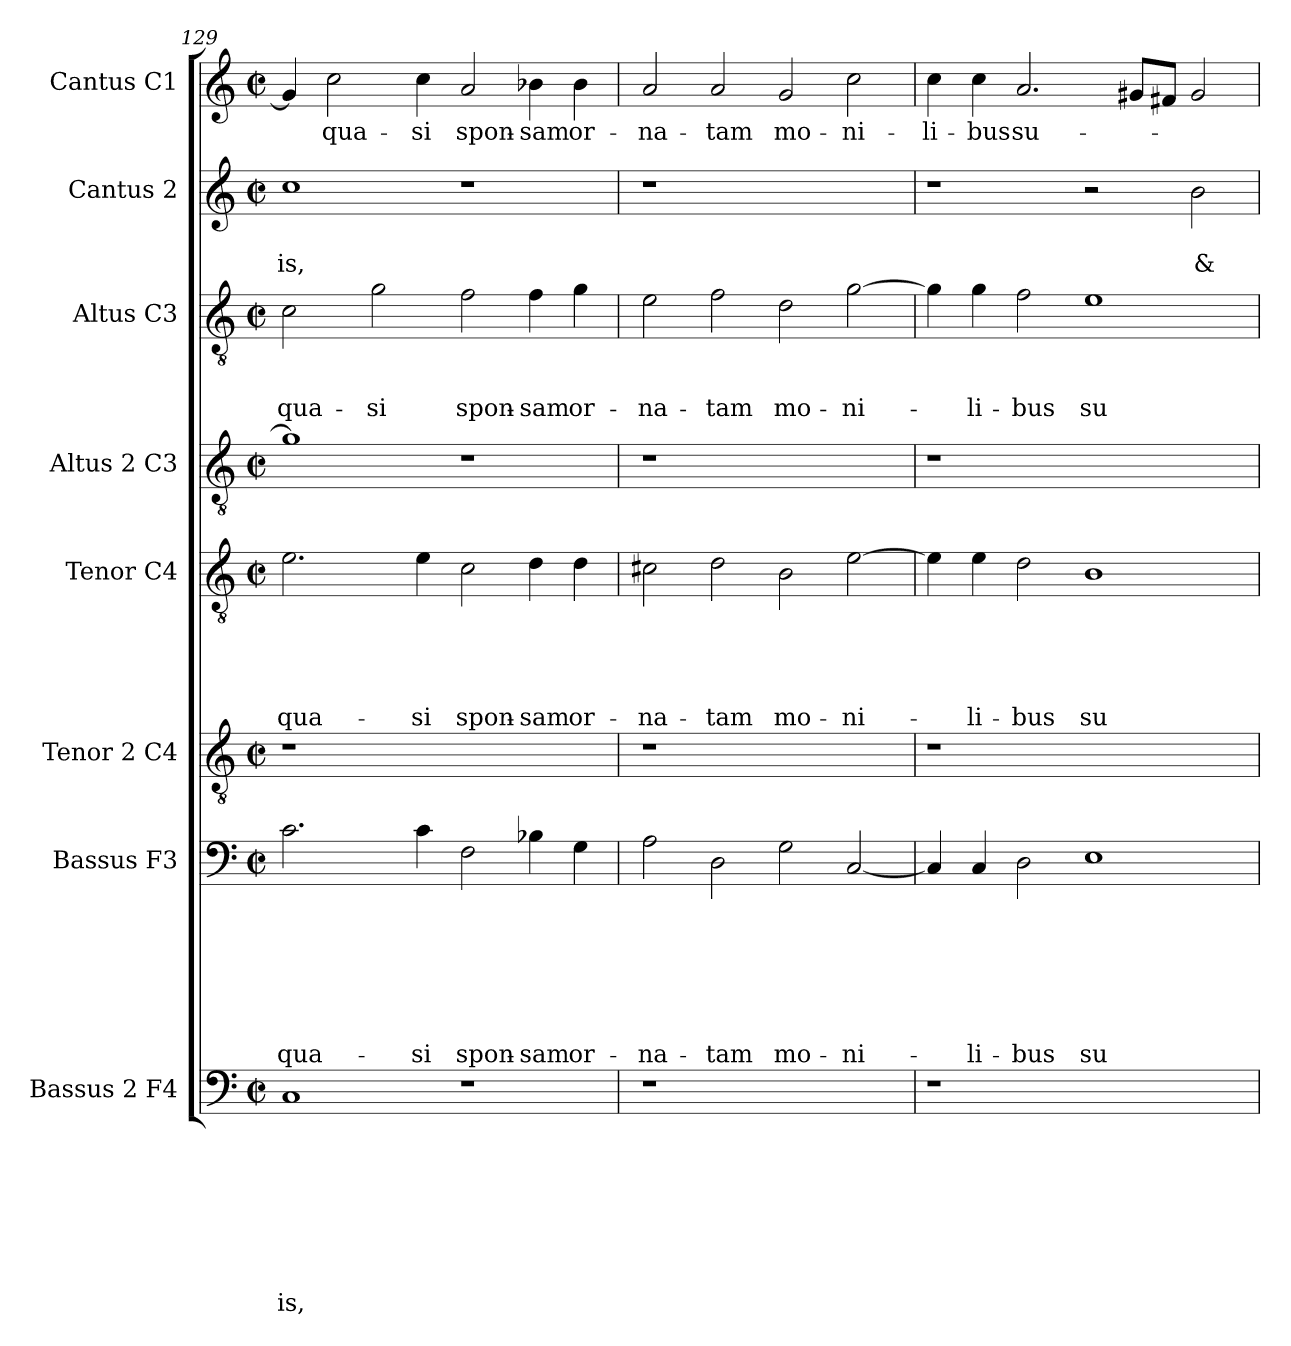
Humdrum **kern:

**kern	**text	**text	**text	**text	**text	**text	**text	**text	**kern	**text	**text	**text	**text	**text	**text	**text	**kern	**kern	**text	**text	**text	**text	**text	**kern	**kern	**text	**text	**text	**kern	**text	**text	**kern	**text
*part8	*part8	*part8	*part8	*part8	*part8	*part8	*part8	*part8	*part7	*part7	*part7	*part7	*part7	*part7	*part7	*part7	*part6	*part5	*part5	*part5	*part5	*part5	*part5	*part4	*part3	*part3	*part3	*part3	*part2	*part2	*part2	*part1	*part1
*staff8	*staff8	*staff8	*staff8	*staff8	*staff8	*staff8	*staff8	*staff8	*staff7	*staff7	*staff7	*staff7	*staff7	*staff7	*staff7	*staff7	*staff6	*staff5	*staff5	*staff5	*staff5	*staff5	*staff5	*staff4	*staff3	*staff3	*staff3	*staff3	*staff2	*staff2	*staff2	*staff1	*staff1
*I"Bassus 2 F4	*	*	*	*	*	*	*	*	*I"Bassus F3	*	*	*	*	*	*	*	*I"Tenor 2 C4	*I"Tenor C4	*	*	*	*	*	*I"Altus 2 C3	*I"Altus C3	*	*	*	*I"Cantus 2	*	*	*I"Cantus C1	*
*I'B2	*	*	*	*	*	*	*	*	*I'B	*	*	*	*	*	*	*	*I'T2	*I'T	*	*	*	*	*	*I'A2	*I'A	*	*	*	*I'C2	*	*	*I'C	*
*clefF4	*	*	*	*	*	*	*	*	*clefF4	*	*	*	*	*	*	*	*clefGv2	*clefGv2	*	*	*	*	*	*clefGv2	*clefGv2	*	*	*	*clefG2	*	*	*clefG2	*
*k[]	*	*	*	*	*	*	*	*	*k[]	*	*	*	*	*	*	*	*k[]	*k[]	*	*	*	*	*	*k[]	*k[]	*	*	*	*k[]	*	*	*k[]	*
*C:	*	*	*	*	*	*	*	*	*C:	*	*	*	*	*	*	*	*C:	*C:	*	*	*	*	*	*C:	*C:	*	*	*	*C:	*	*	*C:	*
*M2/2	*	*	*	*	*	*	*	*	*M2/2	*	*	*	*	*	*	*	*M2/2	*M2/2	*	*	*	*	*	*M2/2	*M2/2	*	*	*	*M2/2	*	*	*M2/2	*
*met(c|)	*	*	*	*	*	*	*	*	*met(c|)	*	*	*	*	*	*	*	*met(c|)	*met(c|)	*	*	*	*	*	*met(c|)	*met(c|)	*	*	*	*met(c|)	*	*	*met(c|)	*
=129	=129	=129	=129	=129	=129	=129	=129	=129	=129	=129	=129	=129	=129	=129	=129	=129	=129	=129	=129	=129	=129	=129	=129	=129	=129	=129	=129	=129	=129	=129	=129	=129	=129
!	!	!	!	!	!	!	!	!LO:LY:b	!	!	!	!	!	!	!	!LO:LY:b	!	!	!	!	!	!	!LO:LY:b	!	!	!	!	!LO:LY:b	!	!	!LO:LY:b	!	!
1C	.	.	.	.	.	.	.	-is,	2.c\	.	.	.	.	.	.	qua-	1r	2.e\	.	.	.	.	qua-	1g]	2c\	.	.	qua-	1cc	.	-is,	4g/]	.
!	!	!	!	!	!	!	!	!	!	!	!	!	!	!	!	!	!	!	!	!	!	!	!	!	!	!	!	!	!	!	!	!	!LO:LY:b
.	.	.	.	.	.	.	.	.	.	.	.	.	.	.	.	.	.	.	.	.	.	.	.	.	.	.	.	.	.	.	.	2cc\	qua-
!	!	!	!	!	!	!	!	!	!	!	!	!	!	!	!	!	!	!	!	!	!	!	!	!	!	!	!	!LO:LY:b	!	!	!	!	!
.	.	.	.	.	.	.	.	.	.	.	.	.	.	.	.	.	.	.	.	.	.	.	.	.	2g\	.	.	-si	.	.	.	.	.
!	!	!	!	!	!	!	!	!	!	!	!	!	!	!	!	!LO:LY:b	!	!	!	!	!	!	!LO:LY:b	!	!	!	!	!	!	!	!	!	!LO:LY:b
.	.	.	.	.	.	.	.	.	4c\	.	.	.	.	.	.	-si	.	4e\	.	.	.	.	-si	.	.	.	.	.	.	.	.	4cc\	-si
!	!	!	!	!	!	!	!	!	!	!	!	!	!	!	!	!LO:LY:b	!	!	!	!	!	!	!LO:LY:b	!	!	!	!	!LO:LY:b	!	!	!	!	!LO:LY:b
1r	.	.	.	.	.	.	.	.	2F\	.	.	.	.	.	.	spon-	1ryy	2c\	.	.	.	.	spon-	1r	2f\	.	.	spon-	1r	.	.	2a/	spon-
!	!	!	!	!	!	!	!	!	!	!	!	!	!	!	!	!LO:LY:b	!	!	!	!	!	!	!LO:LY:b	!	!	!	!	!LO:LY:b	!	!	!	!	!LO:LY:b
.	.	.	.	.	.	.	.	.	4B-X\	.	.	.	.	.	.	-sam	.	4d\	.	.	.	.	-sam	.	4f\	.	.	-sam	.	.	.	4b-X\	-sam
!	!	!	!	!	!	!	!	!	!	!	!	!	!	!	!	!LO:LY:b	!	!	!	!	!	!	!LO:LY:b	!	!	!	!	!LO:LY:b	!	!	!	!	!LO:LY:b
.	.	.	.	.	.	.	.	.	4G\	.	.	.	.	.	.	or-	.	4d\	.	.	.	.	or-	.	4g\	.	.	or-	.	.	.	4b-\	or-
=130	=130	=130	=130	=130	=130	=130	=130	=130	=130	=130	=130	=130	=130	=130	=130	=130	=130	=130	=130	=130	=130	=130	=130	=130	=130	=130	=130	=130	=130	=130	=130	=130	=130
!	!	!	!	!	!	!	!	!	!	!	!	!	!	!	!	!LO:LY:b	!	!	!	!	!	!	!LO:LY:b	!	!	!	!	!LO:LY:b	!	!	!	!	!LO:LY:b
1r	.	.	.	.	.	.	.	.	2A\	.	.	.	.	.	.	-na-	1r	2c#X\	.	.	.	.	-na-	1r	2e\	.	.	-na-	1r	.	.	2a/	-na-
!	!	!	!	!	!	!	!	!	!	!	!	!	!	!	!	!LO:LY:b	!	!	!	!	!	!	!LO:LY:b	!	!	!	!	!LO:LY:b	!	!	!	!	!LO:LY:b
.	.	.	.	.	.	.	.	.	2D\	.	.	.	.	.	.	-tam	.	2d\	.	.	.	.	-tam	.	2f\	.	.	-tam	.	.	.	2a/	-tam
!	!	!	!	!	!	!	!	!	!	!	!	!	!	!	!	!LO:LY:b	!	!	!	!	!	!	!LO:LY:b	!	!	!	!	!LO:LY:b	!	!	!	!	!LO:LY:b
1ryy	.	.	.	.	.	.	.	.	2G\	.	.	.	.	.	.	mo-	1ryy	2B\	.	.	.	.	mo-	1ryy	2d\	.	.	mo-	1ryy	.	.	2g/	mo-
!	!	!	!	!	!	!	!	!	!	!	!	!	!	!	!	!LO:LY:b	!	!	!	!	!	!	!LO:LY:b	!	!	!	!	!LO:LY:b	!	!	!	!	!LO:LY:b
.	.	.	.	.	.	.	.	.	[2C/	.	.	.	.	.	.	-ni-	.	[2e\	.	.	.	.	-ni-	.	[2g\	.	.	-ni-	.	.	.	2cc\	-ni-
!!LO:PB:g=z
=131	=131	=131	=131	=131	=131	=131	=131	=131	=131	=131	=131	=131	=131	=131	=131	=131	=131	=131	=131	=131	=131	=131	=131	=131	=131	=131	=131	=131	=131	=131	=131	=131	=131
!	!	!	!	!	!	!	!	!	!	!	!	!	!	!	!	!	!	!	!	!	!	!	!	!	!	!	!	!	!	!	!	!	!LO:LY:b
1r	.	.	.	.	.	.	.	.	4C/]	.	.	.	.	.	.	.	1r	4e\]	.	.	.	.	.	1r	4g\]	.	.	.	1r	.	.	4cc\	-li-
!	!	!	!	!	!	!	!	!	!	!	!	!	!	!	!	!LO:LY:b	!	!	!	!	!	!	!LO:LY:b	!	!	!	!	!LO:LY:b	!	!	!	!	!LO:LY:b
.	.	.	.	.	.	.	.	.	4C/	.	.	.	.	.	.	-li-	.	4e\	.	.	.	.	-li-	.	4g\	.	.	-li-	.	.	.	4cc\	-bus
!	!	!	!	!	!	!	!	!	!	!	!	!	!	!	!	!LO:LY:b	!	!	!	!	!	!	!LO:LY:b	!	!	!	!	!LO:LY:b	!	!	!	!	!LO:LY:b
.	.	.	.	.	.	.	.	.	2D\	.	.	.	.	.	.	-bus	.	2d\	.	.	.	.	-bus	.	2f\	.	.	-bus	.	.	.	2.a/	su-
!	!	!	!	!	!	!	!	!	!	!	!	!	!	!	!	!LO:LY:b	!	!	!	!	!	!	!LO:LY:b	!	!	!	!	!LO:LY:b	!	!	!	!	!
1ryy	.	.	.	.	.	.	.	.	1E	.	.	.	.	.	.	su-	1ryy	1B	.	.	.	.	su-	1ryy	1e	.	.	su-	2r	.	.	.	.
.	.	.	.	.	.	.	.	.	.	.	.	.	.	.	.	.	.	.	.	.	.	.	.	.	.	.	.	.	.	.	.	8g#X/L	.
.	.	.	.	.	.	.	.	.	.	.	.	.	.	.	.	.	.	.	.	.	.	.	.	.	.	.	.	.	.	.	.	8f#X/J	.
!	!	!	!	!	!	!	!	!	!	!	!	!	!	!	!	!	!	!	!	!	!	!	!	!	!	!	!	!	!	!	!LO:LY:b	!	!
.	.	.	.	.	.	.	.	.	.	.	.	.	.	.	.	.	.	.	.	.	.	.	.	.	.	.	.	.	2b\	.	&	2g#/	.
=	=	=	=	=	=	=	=	=	=	=	=	=	=	=	=	=	=	=	=	=	=	=	=	=	=	=	=	=	=	=	=	=	=
*-	*-	*-	*-	*-	*-	*-	*-	*-	*-	*-	*-	*-	*-	*-	*-	*-	*-	*-	*-	*-	*-	*-	*-	*-	*-	*-	*-	*-	*-	*-	*-	*-	*-
